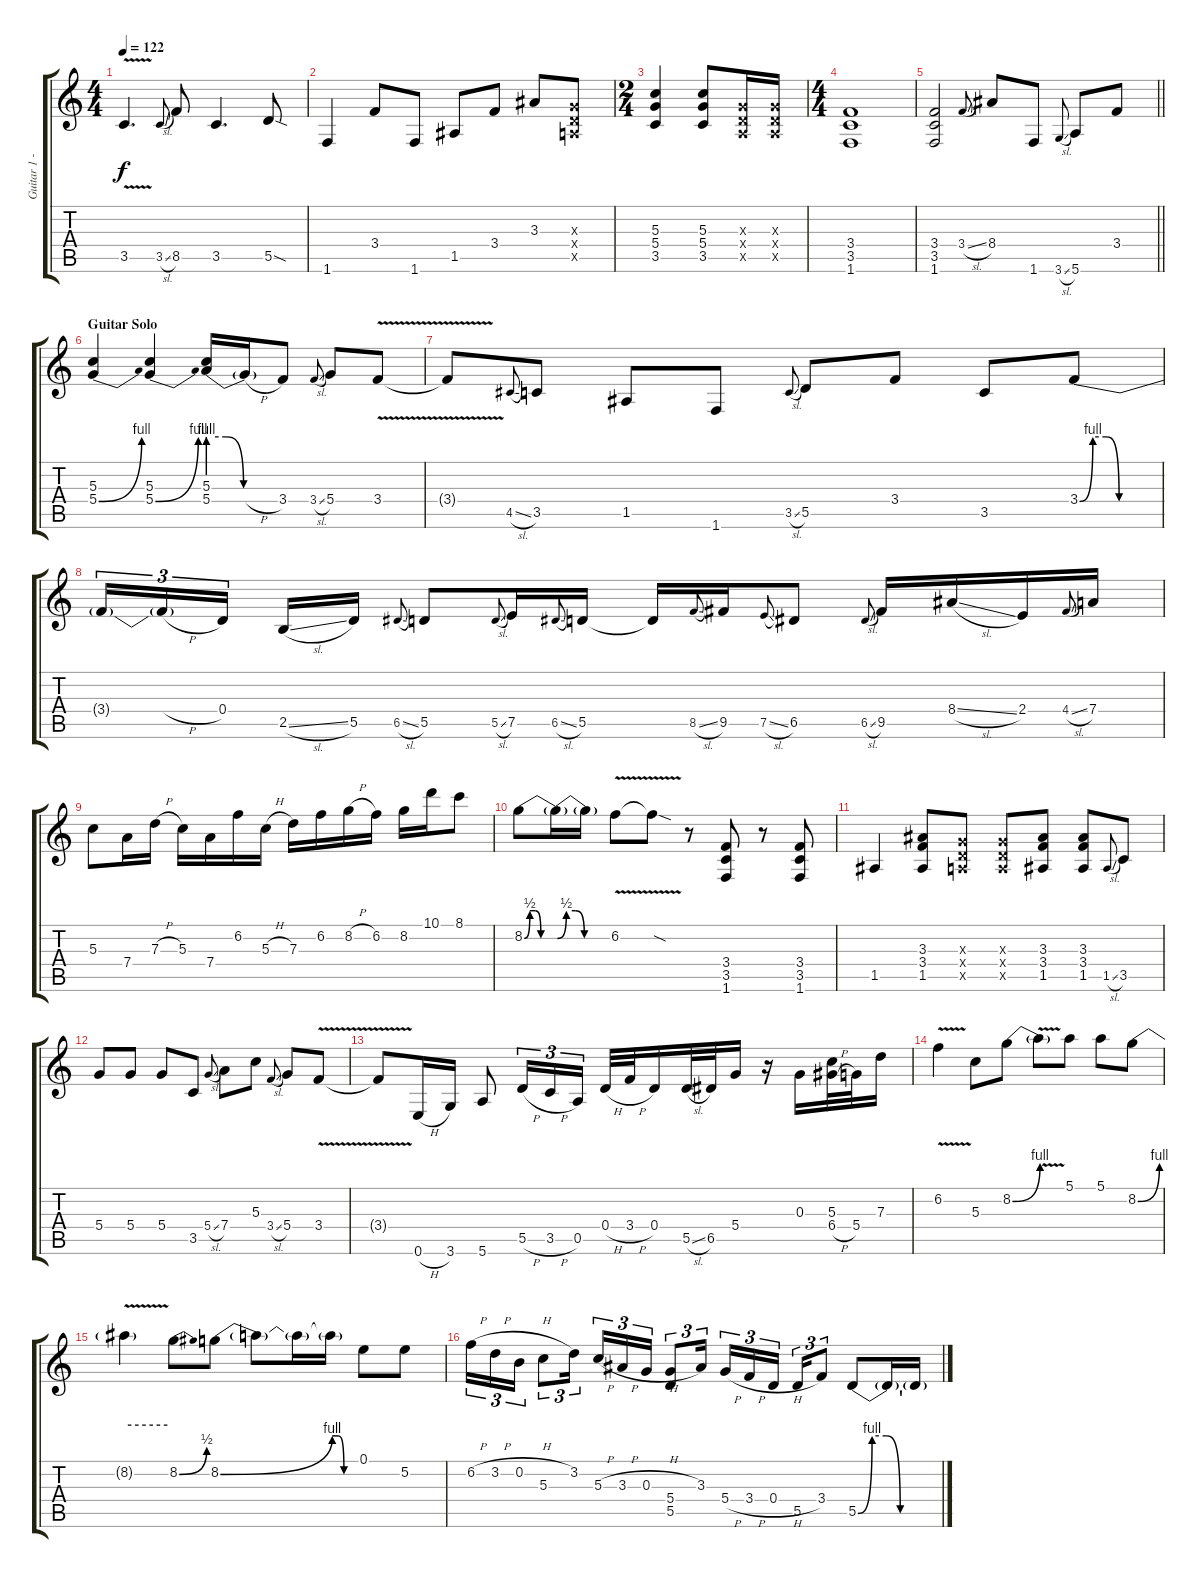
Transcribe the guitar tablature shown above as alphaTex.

\track ("Guitar 1 - Brad Paisley" "Guitar 1 -") {instrument distortionguitar}
\staff {score tabs}
\tuning (E4 B3 G3 D3 A2 E2) {hide}
\ts (4 4)
\tempo 122
\clef g2
\ks c
3.5{v}.4{d dy f} 3.5{sl}.8{gr onbeat} 8.5.8 3.5.4{d} 5.5{sod}.8 |
1.6.4 3.4.8 1.6.8 1.5.8 3.4.8 3.3.8 (0.3{x} 0.4{x} 0.5{x}).8 |
\ts (2 4)
(5.3 5.4 3.5).4 (5.3 5.4 3.5).8 (0.3{x} 0.4{x} 0.5{x}).16 (0.3{x} 0.4{x} 0.5{x}).16 |
\ts (4 4)
(3.4 3.5 1.6).1 |
\barLineRight lightlight
(3.4 3.5 1.6).2 3.4{sl}.8{gr onbeat} 8.4.8 1.6.8 3.6{sl}.8{gr onbeat} 5.6.8{volume 12} 3.4.8 |
\section ("" "Guitar Solo")
(5.3 5.4{be (bend 0 0 60 4)}).4 (5.3 5.4{be (bend 0 0 60 4)}).4 (5.3 5.4{be (custom 0 4 15 4 30 0 60 0)}).16 5.4{h t}.16 3.4.8 3.4{sl}.8{gr onbeat} 5.4.8 3.4{v}.8 |
3.4{t}.8 4.5{sl}.8{gr onbeat} 3.5.8 1.5.8 1.6.8 3.5{sl}.8{gr onbeat} 5.5.8 3.4.8 3.5.8 3.4{be (custom 0 0 10 4 20 4 30 0 60 0)}.8 |
3.4{t}.16{tu (3 2)} 3.4{h t}.16{tu (3 2)} 0.4.16{tu (3 2) beam splitsecondary} 2.5{sl}.16 5.5.16 6.5{sl}.8{gr onbeat} 5.5.8 5.5{sl}.8{gr onbeat} 7.5.16 6.5{sl}.8{gr onbeat} 5.5.16 5.5{t}.16 8.5{sl}.8{gr onbeat} 9.5.16 7.5{sl}.8{gr onbeat} 6.5.8 6.5{sl}.8{gr onbeat} 9.5.16 8.4{sl}.16 2.4.16 4.4{sl}.8{gr onbeat} 7.4.16 |
5.3.8 7.4.16 7.3{h}.16 5.3.16 7.4.16 6.2.16 5.3{h}.16 7.3.16 6.2.16 8.2{h}.16 6.2.16 8.2.16 10.1.16 8.1.8 |
8.2{be (custom 0 0 10 2 20 2 30 0 60 0)}.8 8.2{be (custom 0 0 10 2 20 2 30 0 60 0) t}.16 8.2{t}.16 6.2{v}.8 6.2{sod t}.8 r.8{volume 9} (3.4 3.5 1.6).8 r.8 (3.4 3.5 1.6).8 |
1.5.4 (3.3 3.4 1.5).8 (0.3{x} 0.4{x} 0.5{x}).8 (0.3{x} 0.4{x} 0.5{x}).8 (3.3 3.4 1.5).8 (3.3 3.4 1.5).8 1.5{sl}.8{gr onbeat} 3.5.8 |
5.4.8{volume 12} 5.4.8 5.4.8 3.5.8 5.4{sl}.8{gr onbeat} 7.4.8 5.3.8 3.4{sl}.8{gr onbeat} 5.4.8 3.4{v}.8 |
3.4{t}.8 0.6{h}.16 3.6.16 5.6.8 5.5{h}.16{tu (3 2)} 3.5{h}.16{tu (3 2)} 0.5.16{tu (3 2)} 0.4{h}.32 3.4{h}.32 0.4.16 5.5{sl}.32 6.5.32 5.4.16 r.16 0.3.16 (5.3 6.4{h}).32 5.4.32 7.3.16 |
6.2{v}.4 5.3.8 8.2{be (bend 0 0 60 4)}.8 8.2{v t}.8 5.1.8 5.1.8 8.2{be (bend 0 0 60 4)}.8 |
8.2{be (hold 0 6 60 6) v t}.4 8.2{be (bend 0 0 60 2)}.8 8.2{be (bend 0 0 60 4)}.8 8.2{t}.8 8.2{t}.16 8.2{be (custom 0 4 15 4 30 0 60 0) t}.16 0.1.8 5.2.8 |
6.2{h}.16{tu (3 2)} 3.2{h}.16{tu (3 2)} 0.2{h}.16{tu (3 2)} 5.3.8{tu (3 2)} 3.2.16{tu (3 2)} 5.3{h}.16{tu (3 2)} 3.3{h}.16{tu (3 2)} 0.3{h}.16{tu (3 2)} (5.4 5.5).8{tu (3 2)} 3.3.16{tu (3 2)} 5.4{h}.16{tu (3 2)} 3.4{h}.16{tu (3 2)} 0.4{h}.16{tu (3 2) beam splitsecondary} 5.5.16{tu (3 2)} 3.4.8{tu (3 2)} 5.5{be (custom 0 0 10 4 20 4 30 0 60 0)}.8 5.5{t}.16 5.5{t}.16
